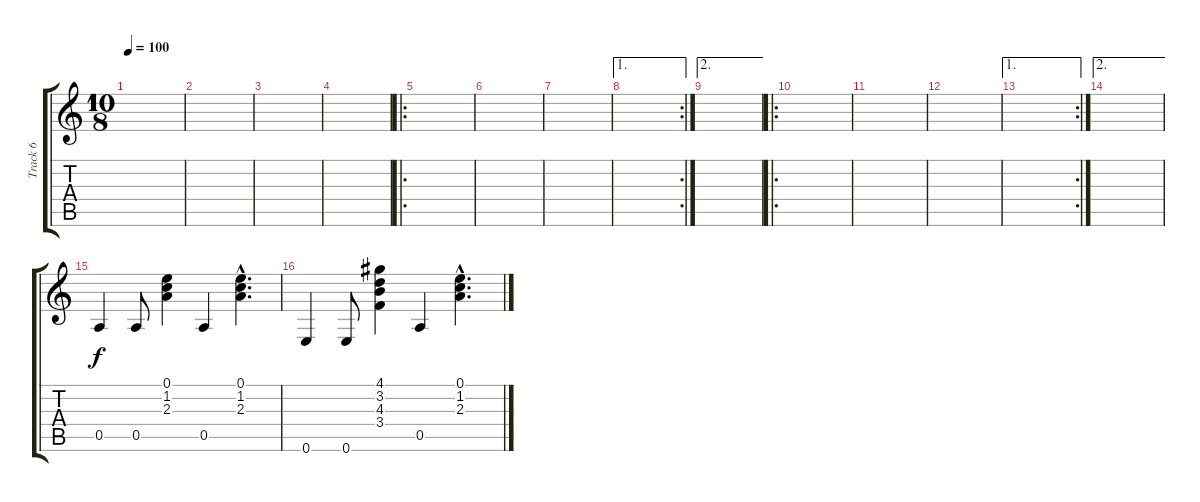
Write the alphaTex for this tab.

\track ("Track 6" "Track 6") {instrument acousticguitarnylon}
\staff {score tabs}
\tuning (E4 B3 G3 D3 A2 E2) {hide}
\ts (10 8)
\tempo 100
\clef g2
\ks c
|
|
|
|
\ro
|
|
|
\ae 1
\rc 2
|
\ae 2
|
\ro
|
|
|
\ae 1
\rc 2
|
\ae 2
|
0.5.4 0.5.8 (0.1 1.2 2.3).4 0.5.4 (0.1{hac} 1.2{hac} 2.3{hac}).4{d} |
0.6.4 0.6.8 (4.1 3.2 4.3 3.4).4 0.5.4 (0.1{hac} 1.2{hac} 2.3{hac}).4{d}
